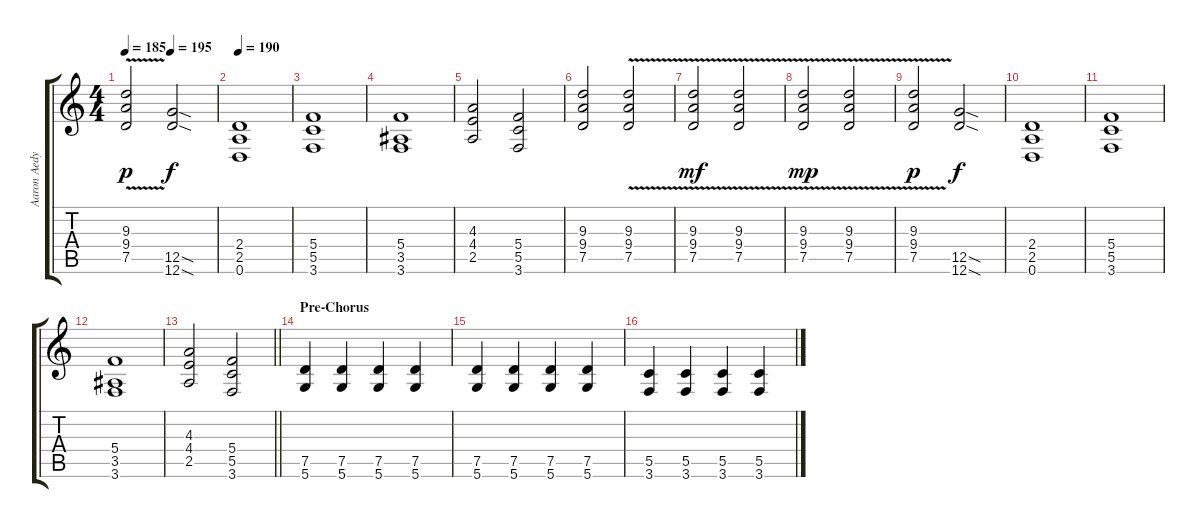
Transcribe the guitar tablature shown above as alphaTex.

\track ("Aaron Aedy" "Aaron Aedy") {instrument distortionguitar}
\staff {score tabs}
\tuning (D4 A3 F3 C3 G2 D2) {hide}
\ts (4 4)
\tempo 185
\tempo (195 0.5)
\clef g2
\ks c
(9.3{v} 9.4{v} 7.5{v}).2{dy p} (12.5{sod} 12.6{sod}).2{dy f} |
\tempo 190
(2.4 2.5 0.6).1 |
(5.4 5.5 3.6).1 |
(5.4 3.5 3.6).1 |
(4.3 4.4 2.5).2 (5.4 5.5 3.6).2 |
(9.3 9.4 7.5).2 (9.3{v} 9.4{v} 7.5{v}).2 |
(9.3{v} 9.4{v} 7.5{v}).2{dy mf} (9.3{v} 9.4{v} 7.5{v}).2 |
(9.3{v} 9.4{v} 7.5{v}).2{dy mp} (9.3{v} 9.4{v} 7.5{v}).2 |
(9.3{v} 9.4{v} 7.5{v}).2{dy p} (12.5{sod} 12.6{sod}).2{dy f} |
(2.4 2.5 0.6).1 |
(5.4 5.5 3.6).1 |
(5.4 3.5 3.6).1 |
\barLineRight lightlight
(4.3 4.4 2.5).2 (5.4 5.5 3.6).2 |
\section ("" "Pre-Chorus")
(7.5 5.6).4 (7.5 5.6).4 (7.5 5.6).4 (7.5 5.6).4 |
(7.5 5.6).4 (7.5 5.6).4 (7.5 5.6).4 (7.5 5.6).4 |
(5.5 3.6).4 (5.5 3.6).4 (5.5 3.6).4 (5.5 3.6).4
